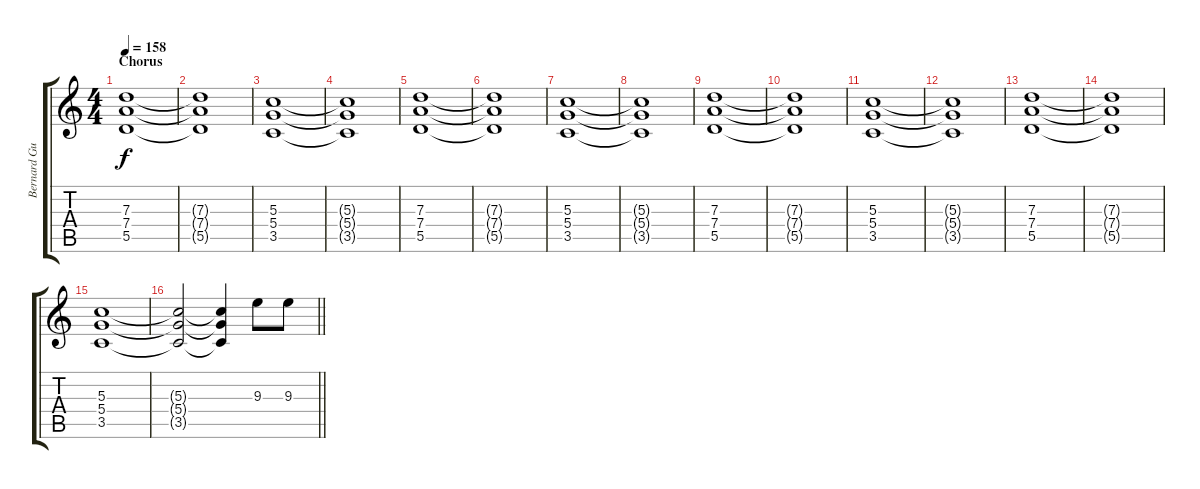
\track ("Bernard Guitar 1" "Bernard Gu") {instrument electricguitarclean}
\staff {score tabs}
\tuning (E4 B3 G3 D3 A2 E2) {hide}
\ts (4 4)
\section ("" "Chorus")
\tempo 158
\clef g2
\ks c
(7.3 7.4 5.5).1{dy f instrument electricguitarclean} |
(7.3{t} 7.4{t} 5.5{t}).1 |
(5.3 5.4 3.5).1 |
(5.3{t} 5.4{t} 3.5{t}).1 |
(7.3 7.4 5.5).1 |
(7.3{t} 7.4{t} 5.5{t}).1 |
(5.3 5.4 3.5).1 |
(5.3{t} 5.4{t} 3.5{t}).1 |
(7.3 7.4 5.5).1 |
(7.3{t} 7.4{t} 5.5{t}).1 |
(5.3 5.4 3.5).1 |
(5.3{t} 5.4{t} 3.5{t}).1 |
(7.3 7.4 5.5).1 |
(7.3{t} 7.4{t} 5.5{t}).1 |
(5.3 5.4 3.5).1 |
\barLineRight lightlight
(5.3{t} 5.4{t} 3.5{t}).2 (5.3{t} 5.4{t} 3.5{t}).4 9.3.8 9.3.8
